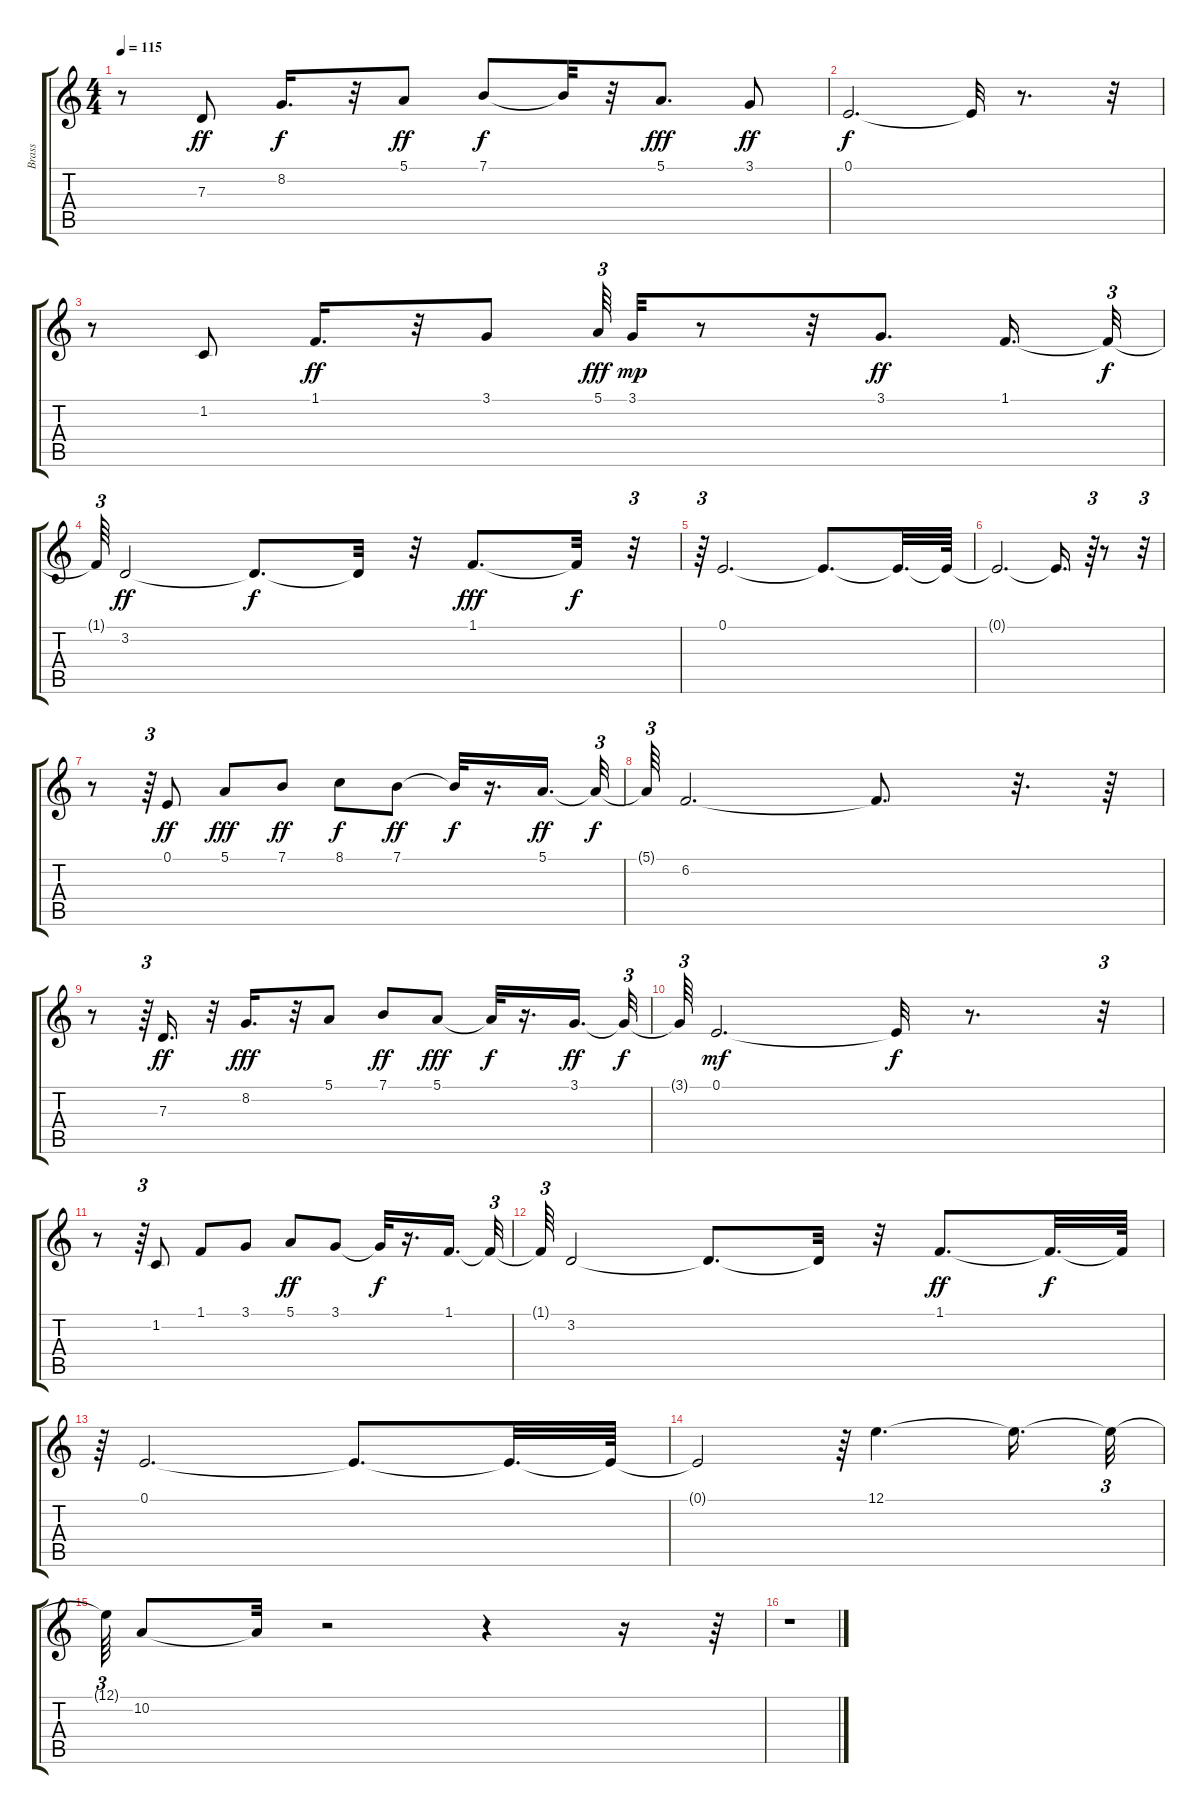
\track ("Brass" "Brass") {instrument brasssection}
\staff {score tabs}
\tuning (E4 B3 G3 D3 A2 E2) {hide}
\ts (4 4)
\tempo 115
\clef g2
\ks c
r.8{dy f} 7.3.8{dy ff} 8.2.16{d dy f} r.32 5.1.8{dy ff} 7.1.8{dy f} 7.1{t}.32 r.32 5.1.8{d dy fff} 3.1.8{dy ff} |
0.1.2{d dy f} 0.1{t}.32 r.8{d} r.32 |
r.8 1.2.8 1.1.16{d dy ff} r.32 3.1.8 5.1.64{tu (3 2) dy fff} 3.1.32{dy mp} r.8 r.32 3.1.8{d dy ff} 1.1.16{d} 1.1{t}.32{tu (3 2) dy f} |
1.1{t}.64{tu (3 2)} 3.2.2{dy ff} 3.2{t}.8{d dy f} 3.2{t}.32 r.32 1.1.8{d dy fff} 1.1{t}.32{dy f} r.32{tu (3 2)} |
r.64{tu (3 2)} 0.1.2{d} 0.1{t}.8{d} 0.1{t}.32{d} 0.1{t}.64 |
0.1{t}.2{d} 0.1{t}.16{d} r.64{tu (3 2)} r.8 r.32{tu (3 2)} |
r.8 r.64{tu (3 2)} 0.1.8{dy ff} 5.1.8{dy fff} 7.1.8{dy ff} 8.1.8{dy f} 7.1.8{dy ff} 7.1{t}.32{dy f} r.16{d} 5.1.16{d dy ff} 5.1{t}.32{tu (3 2) dy f} |
5.1{t}.64{tu (3 2)} 6.2.2{d} 6.2{t}.8{d} r.32{d} r.64 |
r.8 r.64{tu (3 2)} 7.3.16{d dy ff} r.32 8.2.16{d dy fff} r.32 5.1.8 7.1.8{dy ff} 5.1.8{dy fff} 5.1{t}.32{dy f} r.16{d} 3.1.16{d dy ff} 3.1{t}.32{tu (3 2) dy f} |
3.1{t}.64{tu (3 2)} 0.1.2{d dy mf} 0.1{t}.32{dy f} r.8{d} r.32{tu (3 2)} |
r.8 r.64{tu (3 2)} 1.2.8 1.1.8 3.1.8 5.1.8{dy ff} 3.1.8 3.1{t}.32{dy f} r.16{d} 1.1.16{d} 1.1{t}.32{tu (3 2)} |
1.1{t}.64{tu (3 2)} 3.2.2 3.2{t}.8{d} 3.2{t}.32 r.32 1.1.8{d dy ff} 1.1{t}.32{d dy f} 1.1{t}.64 |
r.64{tu (3 2)} 0.1.2{d} 0.1{t}.8{d} 0.1{t}.32{d} 0.1{t}.64 |
0.1{t}.2 r.64{tu (3 2)} 12.1.4{d} 12.1{t}.16{d} 12.1{t}.32{tu (3 2)} |
12.1{t}.64{tu (3 2)} 10.2.8 10.2{t}.32 r.2 r.4 r.16 r.64 |
r.1
